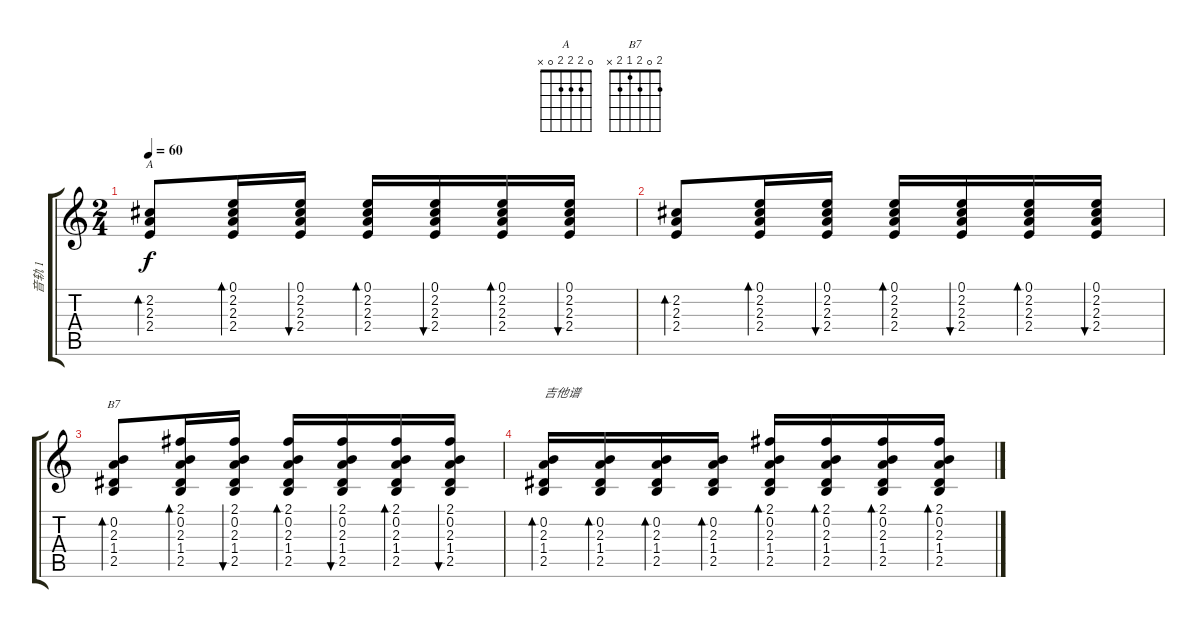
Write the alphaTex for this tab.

\track ("音轨 1" "音轨 1") {instrument acousticguitarsteel}
\staff {score tabs}
\tuning (E4 B3 G3 D3 A2 E2) {hide}
\chord ("A" 0 2 2 2 0 x)
\chord ("B7" 2 0 2 1 2 x)
\ts (2 4)
\tempo 60
\clef g2
\ks c
(2.2 2.3 2.4).8{bd 30 ch "A" dy f} (0.1 2.2 2.3 2.4).16{bd 30} (0.1 2.2 2.3 2.4).16{bu 30} (0.1 2.2 2.3 2.4).16{bd 30} (0.1 2.2 2.3 2.4).16{bu 30} (0.1 2.2 2.3 2.4).16{bd 30} (0.1 2.2 2.3 2.4).16{bu 30} |
(2.2 2.3 2.4).8{bd 30} (0.1 2.2 2.3 2.4).16{bd 30} (0.1 2.2 2.3 2.4).16{bu 30} (0.1 2.2 2.3 2.4).16{bd 30} (0.1 2.2 2.3 2.4).16{bu 30} (0.1 2.2 2.3 2.4).16{bd 30} (0.1 2.2 2.3 2.4).16{bu 30} |
(0.2 2.3 1.4 2.5).8{bd 30 ch "B7"} (2.1 0.2 2.3 1.4 2.5).16{bd 30} (2.1 0.2 2.3 1.4 2.5).16{bu 30} (2.1 0.2 2.3 1.4 2.5).16{bd 30} (2.1 0.2 2.3 1.4 2.5).16{bu 30} (2.1 0.2 2.3 1.4 2.5).16{bd 30} (2.1 0.2 2.3 1.4 2.5).16{bu 30} |
(0.2 2.3 1.4 2.5).16{bd 30 txt "吉他谱"} (0.2 2.3 1.4 2.5).16{bd 30} (0.2 2.3 1.4 2.5).16{bd 30} (0.2 2.3 1.4 2.5).16{bd 30} (2.1 0.2 2.3 1.4 2.5).16{bd 30} (2.1 0.2 2.3 1.4 2.5).16{bd 30} (2.1 0.2 2.3 1.4 2.5).16{bd 30} (2.1 0.2 2.3 1.4 2.5).16{bd 30}
